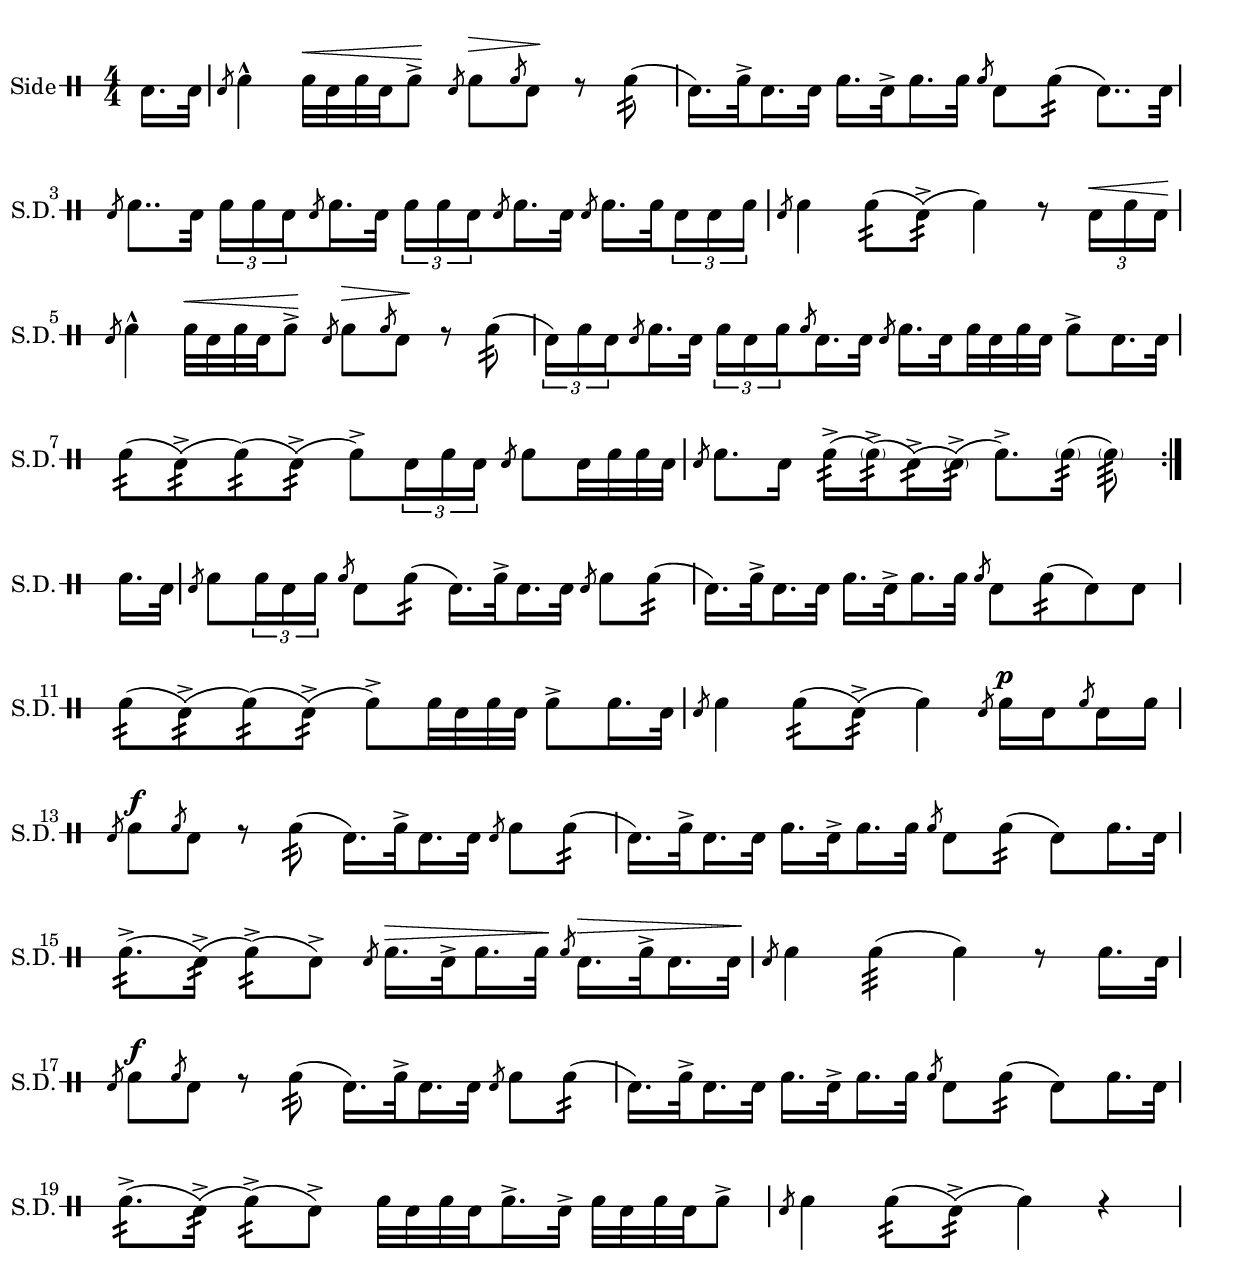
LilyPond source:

\version "2.18.2"

\include "lilydrum.ly"

\score {
   \new DrumStaff = "staff_side" {
		\set DrumStaff.drumStyleTable = #(alist->hash-table pipeband-style)
		\set Staff.instrumentName = #"Side"
		\set Staff.shortInstrumentName = #"S.D."

		\time 4/4
		\eighthBeaming

		\drummode {
				\repeat volta 2 {
						\partial 8 g16. g32 |
						\flamd d4-^		d32\< g d g d8->\!		\flamd d8\> \flamg g8\!		r8 d8:32( |
						g16.) d32-> g16. g32		d16. g32-> d16. d32		\flamg g8 d8:32(		g8..) g32 |
						\flamd d8.. g32		\tuplet 3/2 { d16 d g} \flam d16. g32	\tuplet 3/2 { d16 d g } \flam d16. g32	\flam d16. d32 \tuplet 3/2 { g16 g d }
						\flamd d4		d8:32( g8:32)(->		d4)		r8 \tuplet 3/2 { g16\< d g\! } |
				\break
						\flamd d4-^		d32\< g d g d8->\!		\flamd d8\> \flamg g8\!		r8 d8:32( |
						\tuplet 3/2 { g16) d g } \flamd d16. g32		\tuplet 3/2 { d16 g d } \flamg g16. g32		\flamd d16. g32 d32 g d g		d8-> g16. g32 |
						d8:32( g8:32)(->		d8:32)( g8:32)(->		d8)-> \tuplet 3/2 { g16 d g}	\flam d8 g32 d d g	|
						\flam d8. g16	d16:64(-> \parenthesize d16:64)(-> g16:64)(-> \parenthesize g16:64)(-> 		d8.)-> \parenthesize d16:64(		\parenthesize d8:64)
				}
			\break
				\partial 8 d16. g32 |
				\flamd d8 \tuplet 3/2 { d16 g d }		\flamg g8 d8:32(		g16.) d32-> g16. g32		\flamd d8 d8:32( |
				g16.) d32-> g16. g32		d16. g32-> d16. d32		\flamg g8 d8:32(		g8) g8 |
				d8:32( g8:32)(->		d8:32)( g8:32)(->		d8)-> d32 g d g		d8-> d16. g32	|
				\flamd d4		d8:32( g8:32)(->		d4)		\flamd d16 \p g \flamg g d |

			\break
				\flamd d8\f \flamg g8		r8 d8:32(		g16.) d32-> g16. g32		\flamd d8 d8:32( |
				g16.) d32-> g16. g32		d16. g32-> d16. d32		\flamg g8 d8:32(		g8) d16. g32 |
				d8.:32(-> g16:64)(->		d8:32)(-> g8)->		\flamd d16.\> g32-> d16. d32\!		\flamg g16.\> d32-> g16. g32\! |
				\flamd d4		d4:32(		d4)		r8 d16. g32 |

			\break
				\flamd d8\f \flamg g8		r8 d8:32(		g16.) d32-> g16. g32		\flamd d8 d8:32( |
				g16.) d32-> g16. g32		d16. g32-> d16. d32		\flamg g8 d8:32(		g8) d16. g32 |
				d8.:32(-> g16:64)(->		d8:32)(-> g8)->		d32 g d g d16.-> g32->		d32 g d g d8-> |
				\flamd d4		d8:32( g8:32)(->		d4)		r4
		}% End of drummode %
	}
	\header {
		title = "The Pikeman's March"
		meter = "March"
		composer = "version 1.5, 2015"
		instrument = "Side"
	}
}